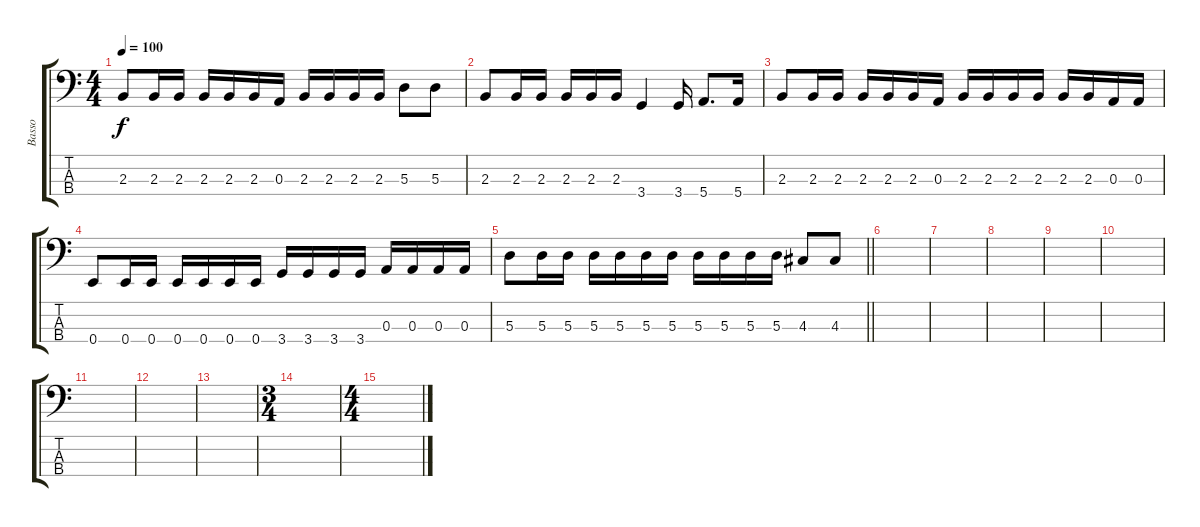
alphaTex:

\track ("Basso" "Basso") {instrument electricbasspick}
\staff {score tabs}
\tuning (G2 D2 A1 E1) {hide}
\ts (4 4)
\tempo 100
\clef f4
\ks c
2.3.8{dy f} 2.3.16 2.3.16 2.3.16 2.3.16 2.3.16 0.3.16 2.3.16 2.3.16 2.3.16 2.3.16 5.3.8 5.3.8 |
2.3.8 2.3.16 2.3.16 2.3.16 2.3.16 2.3.16 3.4.4 3.4.16 5.4.8{d} 5.4.16 |
2.3.8 2.3.16 2.3.16 2.3.16 2.3.16 2.3.16 0.3.16 2.3.16 2.3.16 2.3.16 2.3.16 2.3.16 2.3.16 0.3.16 0.3.16 |
0.4.8 0.4.16 0.4.16 0.4.16 0.4.16 0.4.16 0.4.16 3.4.16 3.4.16 3.4.16 3.4.16 0.3.16 0.3.16 0.3.16 0.3.16 |
\barLineRight lightlight
5.3.8 5.3.16 5.3.16 5.3.16 5.3.16 5.3.16 5.3.16 5.3.16 5.3.16 5.3.16 5.3.16 4.3.8 4.3.8 |
|
|
|
|
|
|
|
|
\ts (3 4)
|
\ts (4 4)
